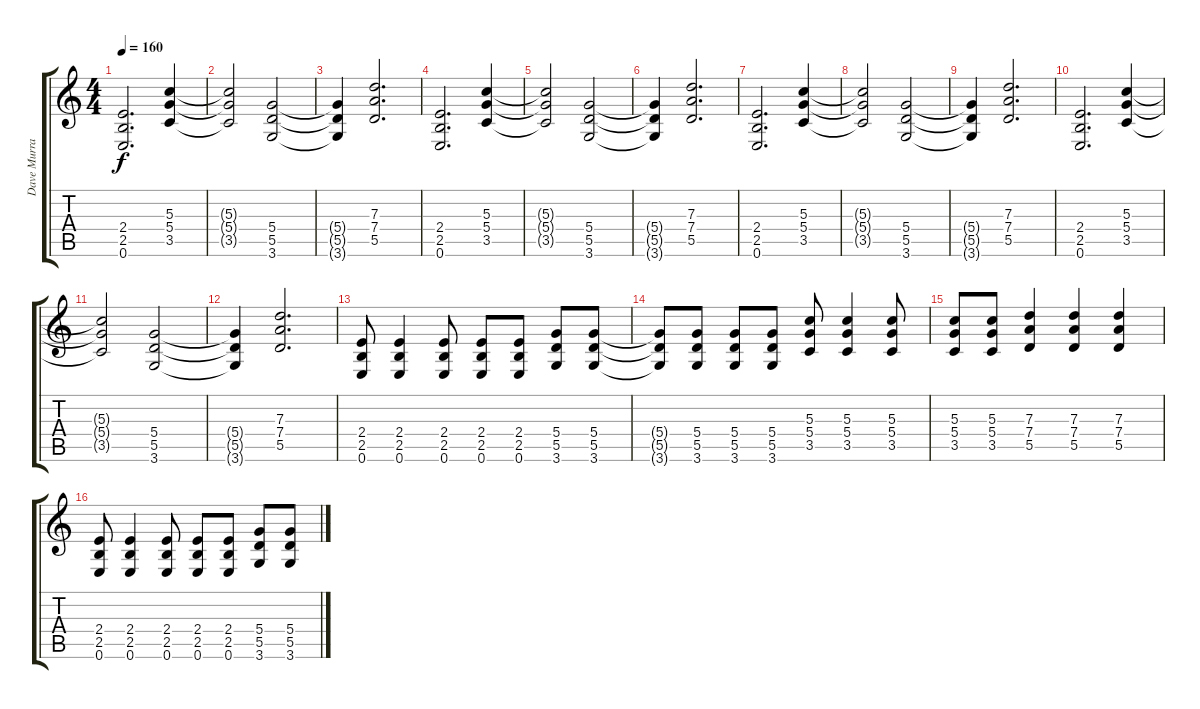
\track ("Dave Murray" "Dave Murra") {instrument electricguitarjazz}
\staff {score tabs}
\tuning (E4 B3 G3 D3 A2 E2) {hide}
\ts (4 4)
\tempo 160
\clef g2
\ks c
(2.4 2.5 0.6).2{d dy f volume 14 instrument distortionguitar} (5.3 5.4 3.5).4 |
(5.3{t} 5.4{t} 3.5{t}).2 (5.4 5.5 3.6).2 |
(5.4{t} 5.5{t} 3.6{t}).4 (7.3 7.4 5.5).2{d} |
(2.4 2.5 0.6).2{d} (5.3 5.4 3.5).4 |
(5.3{t} 5.4{t} 3.5{t}).2 (5.4 5.5 3.6).2 |
(5.4{t} 5.5{t} 3.6{t}).4 (7.3 7.4 5.5).2{d} |
(2.4 2.5 0.6).2{d} (5.3 5.4 3.5).4 |
(5.3{t} 5.4{t} 3.5{t}).2 (5.4 5.5 3.6).2 |
(5.4{t} 5.5{t} 3.6{t}).4 (7.3 7.4 5.5).2{d} |
(2.4 2.5 0.6).2{d} (5.3 5.4 3.5).4 |
(5.3{t} 5.4{t} 3.5{t}).2 (5.4 5.5 3.6).2 |
(5.4{t} 5.5{t} 3.6{t}).4 (7.3 7.4 5.5).2{d} |
(2.4 2.5 0.6).8 (2.4 2.5 0.6).4 (2.4 2.5 0.6).8 (2.4 2.5 0.6).8 (2.4 2.5 0.6).8 (5.4 5.5 3.6).8 (5.4 5.5 3.6).8 |
(5.4{t} 5.5{t} 3.6{t}).8 (5.4 5.5 3.6).8 (5.4 5.5 3.6).8 (5.4 5.5 3.6).8 (5.3 5.4 3.5).8 (5.3 5.4 3.5).4 (5.3 5.4 3.5).8 |
(5.3 5.4 3.5).8 (5.3 5.4 3.5).8 (7.3 7.4 5.5).4 (7.3 7.4 5.5).4 (7.3 7.4 5.5).4 |
(2.4 2.5 0.6).8 (2.4 2.5 0.6).4 (2.4 2.5 0.6).8 (2.4 2.5 0.6).8 (2.4 2.5 0.6).8 (5.4 5.5 3.6).8 (5.4 5.5 3.6).8
